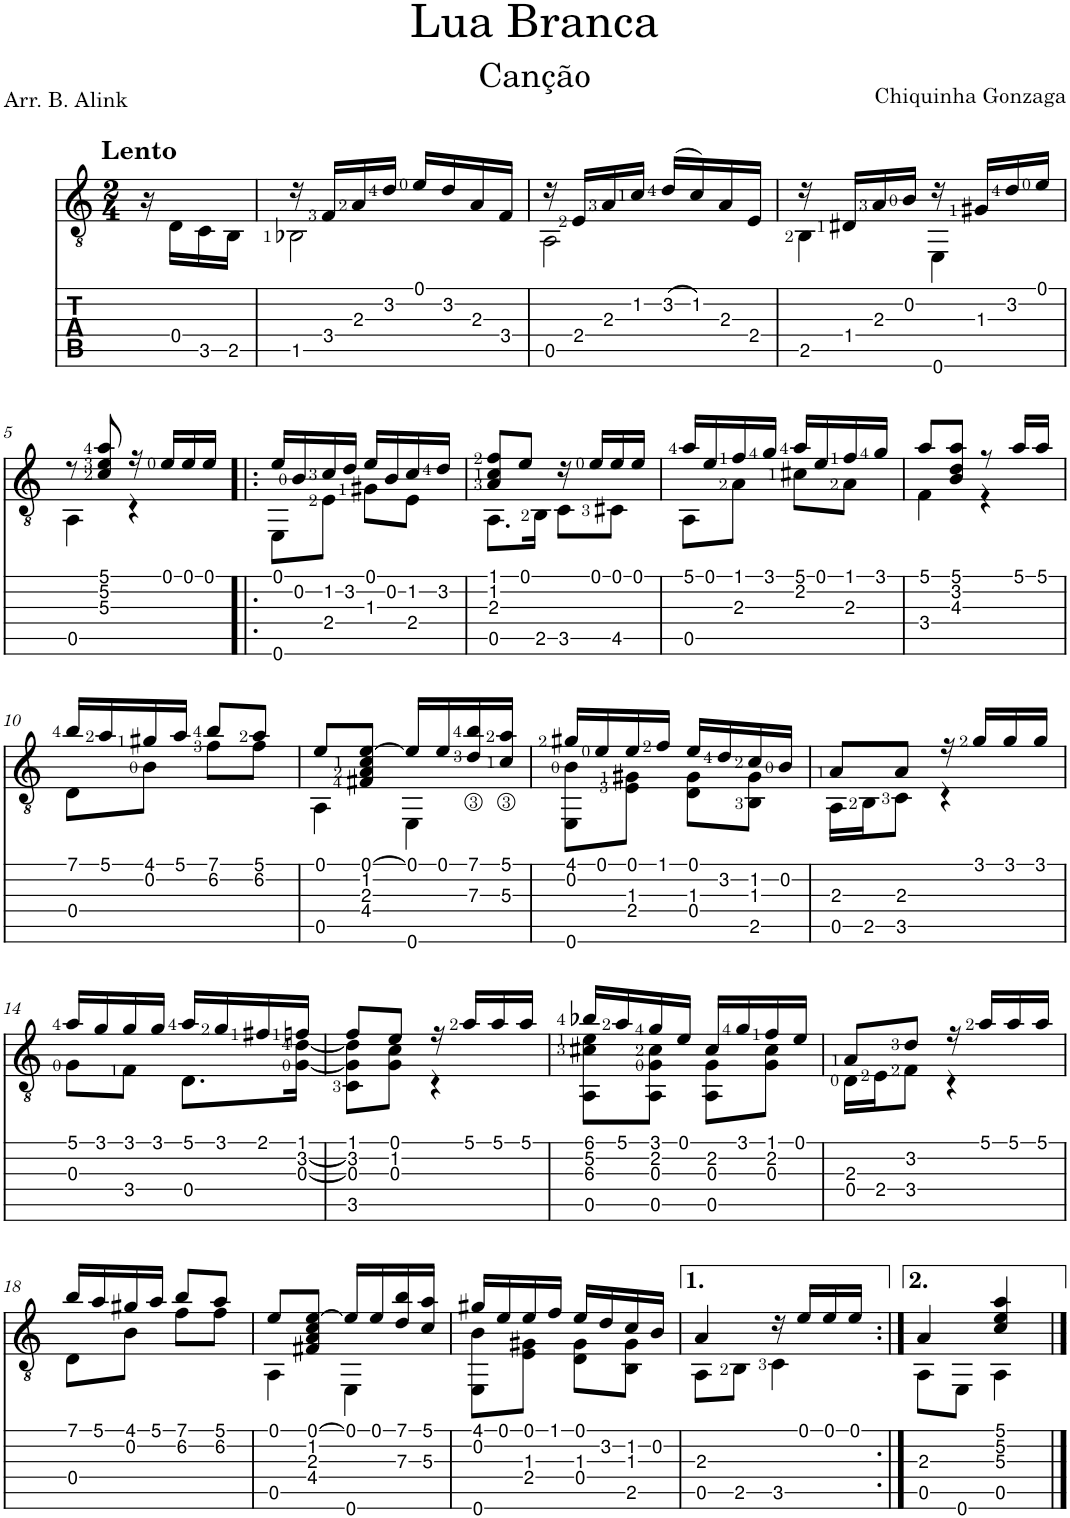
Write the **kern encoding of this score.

**kern	**kern
*part1	*part1
*staff2	*staff1
*I"Classical Guitar	*
*I'Guit.	*
*stria6	*
*	*clefGv2
*k[]	*k[]
*a:	*a:
*M2/4	*M2/4
=1	=1
!	!LO:TX:a:B:t=Lento
16r	16r
16DLL	16D\LL
16C	16C\
16BBJJ	16BB\JJ
=2	=2
*^	*^
16r	2BB-X	16r	2BB-X\
16FLL	.	16F/LL	.
16A	.	16A/	.
16dJJ	.	16d/JJ	.
16eLL	.	16e/LL	.
16dJ	.	16d/	.
16AL	.	16A/	.
16FJJ	.	16F/JJ	.
=3	=3	=3	=3
16r	2AA	16r	2AA\
16ELL	.	16E/LL	.
16A	.	16A/	.
16cJJ	.	16c/JJ	.
16dLL	.	(16d/LL	.
16cJ	.	16c/)	.
16AL	.	16A/	.
16EJJ	.	16E/JJ	.
=4	=4	=4	=4
16r	4BB	16r	4BB\
16D#XLL	.	16D#X/LL	.
16A	.	16A/	.
16BJJ	.	16B/JJ	.
16r	4EE	16r	4EE\
16G#XLL	.	16G#X/LL	.
16d	.	16d/	.
16eJJ	.	16e/JJ	.
!!LO:LB:g=z	!!
=5	=5	=5	=5
8r	4AA	8r	4AA\
8c 8e 8a	.	8c/ 8e/ 8a/	.
16r	4r	16r	4r
16eLL	.	16e/LL	.
16e	.	16e/	.
16eJJ	.	16e/JJ	.
=6!|:	=6!|:	=6!|:	=6!|:
16eLL	8EEL	16e/LL	8EE\L
16BJ	.	16B/	.
16cL	8EJ	16c/	8E\J
16dJJ	.	16d/JJ	.
16eLL	8G#XL	16e/LL	8G#X\L
16BJ	.	16B/	.
16cL	8EJ	16c/	8E\J
16dJJ	.	16d/JJ	.
=7	=7	=7	=7
8A\ 8c\ 8f\L	8.AAL	8A/ 8c/ 8f/L	8.AA\L
8eJ	.	8e/J	.
.	16BBJk	.	16BB\Jk
16r	8CL	16r	8C\L
16eLL	.	16e/LL	.
16e	8C#XJ	16e/	8C#X\J
16eJJ	.	16e/JJ	.
=8	=8	=8	=8
16aLL	8AAL	16a/LL	8AA\L
16eJ	.	16e/	.
16fL	8AJ	16f/	8A\J
16gJJ	.	16g/JJ	.
16aLL	8c#L	16a/LL	8c#X\L
16eJ	.	16e/	.
16fL	8AJ	16f/	8A\J
16gJJ	.	16g/JJ	.
=9	=9	=9	=9
8aL	4F	8a/L	4F\
8B\ 8d\ 8a\J	.	8B/ 8d/ 8a/J	.
8r	4r	8r	4r
16aLL	.	16a/LL	.
16aJJ	.	16a/JJ	.
!!LO:LB:g=z	!!
=10	=10	=10	=10
16bLL	8DL	16b/LL	8D\L
16aJ	.	16a/	.
16g#XL	8BJ	16g#X/	8B\J
16aJJ	.	16a/JJ	.
8bL	8fL	8b/L	8f\L
8aJ	8fJ	8a/J	8f\J
=11	=11	=11	=11
8eL	4AA	8e/L	4AA\
8F#X\ 8A\ 8c\ [8e\J	.	8F#X/ 8A/ 8c/ [8e/J	.
16eLL]	4EE	16e/LL]	4EE\
16eJ	.	16e/	.
16d\ 16b\L	.	16d/< 16b/<	.
16c\ 16a\JJ	.	16c/< 16a/<JJ	.
=12	=12	=12	=12
16g#XLL	8EE\ 8B\L	16g#X/LL	8EE\ 8B\L
16eJ	.	16e/	.
16eL	8E\ 8G#X\J	16e/	8E\ 8G#X\J
16fJJ	.	16f/JJ	.
16eLL	8D\ 8G#\L	16e/LL	8D\ 8G#\L
16dJ	.	16d/	.
16cL	8BB\ 8G#\J	16c/	8BB\ 8G#\J
16BJJ	.	16B/JJ	.
=13	=13	=13	=13
8AL	16AALL	8A/L	16AA\LL
.	16BBJ	.	16BB\J
8AJ	8CJ	8A/J	8C\J
16r	4r	16r	4r
16gLL	.	16g/LL	.
16g	.	16g/	.
16gJJ	.	16g/JJ	.
!!LO:LB:g=z	!!
=14	=14	=14	=14
16aLL	8GL	16a/LL	8G\L
16gJ	.	16g/	.
16gL	8FJ	16g/	8F\J
16gJJ	.	16g/JJ	.
16aLL	8.DL	16a/LL	8.D\L
16gJ	.	16g/	.
16f#XL	.	16f#X/	.
16fnJJ	[16G\ [16d\Jk	16fn/JJ	[16G\ [16d\Jk
=15	=15	=15	=15
8fL	8C\ 8G]\ 8d]\L	8f/L	8C\ 8G\] 8d\]L
8eJ	8G\ 8c\J	8e/J	8G\ 8c\J
16r	4r	16r	4r
16aLL	.	16a/LL	.
16a	.	16a/	.
16aJJ	.	16a/JJ	.
=16	=16	=16	=16
16b-XLL	8AA\ 8c#X\ 8e\L	16b-X/LL	8AA\ 8c#X\ 8e\L
16aJ	.	16a/	.
16gL	8AA\ 8G\ 8c#\J	16g/	8AA\ 8G\ 8c#\J
16eJJ	.	16e/JJ	.
16c#LL	8AA\ 8G\L	16c#/LL	8AA\ 8G\L
16gJ	.	16g/	.
16fL	8G\ 8c#\J	16f/	8G\ 8c#\J
16eJJ	.	16e/JJ	.
=17	=17	=17	=17
8AL	16DLL	8A/L	16D\LL
.	16EJ	.	16E\J
8dJ	8FJ	8d/J	8F\J
16r	4r	16r	4r
16aLL	.	16a/LL	.
16a	.	16a/	.
16aJJ	.	16a/JJ	.
!!LO:LB:g=z	!!
=18	=18	=18	=18
16bLL	8DL	16b/LL	8D\L
16aJ	.	16a/	.
16g#XL	8BJ	16g#X/	8B\J
16aJJ	.	16a/JJ	.
8bL	8fL	8b/L	8f\L
8aJ	8fJ	8a/J	8f\J
=19	=19	=19	=19
8eL	4AA	8e/L	4AA\
8F#X\ 8A\ 8c\ [>8e\J	.	8F#X/ 8A/ 8c/ [>8e/J	.
16eLL]	4EE	16e/LL]	4EE\
16eJ	.	16e/	.
16d\ 16b\L	.	16d/ 16b/	.
16c\ 16a\JJ	.	16c/ 16a/JJ	.
=20	=20	=20	=20
16g#XLL	8EE\ 8B\L	16g#X/LL	8EE\ 8B\L
16eJ	.	16e/	.
16eL	8E\ 8G#X\J	16e/	8E\ 8G#X\J
16fJJ	.	16f/JJ	.
16eLL	8D\ 8G#\L	16e/LL	8D\ 8G#\L
16dJ	.	16d/	.
16cL	8BB\ 8G#\J	16c/	8BB\ 8G#\J
16BJJ	.	16B/JJ	.
=21	=21	=21	=21
4A	8AAL	4A/	8AA\L
.	8BBJ	.	8BB\J
16r	4C	16r	4C\
16eLL	.	16e/LL	.
16e	.	16e/	.
16eJJ	.	16e/JJ	.
=22:|!	=22:|!	=22:|!	=22:|!
4A	8AAL	4A/	8AA\L
.	8EEJ	.	8EE\J
4c 4e 4a	4AA	4c/ 4e/ 4a/	4AA\
*v	*v	*	*
*	*v	*v
==	==
*-	*-
